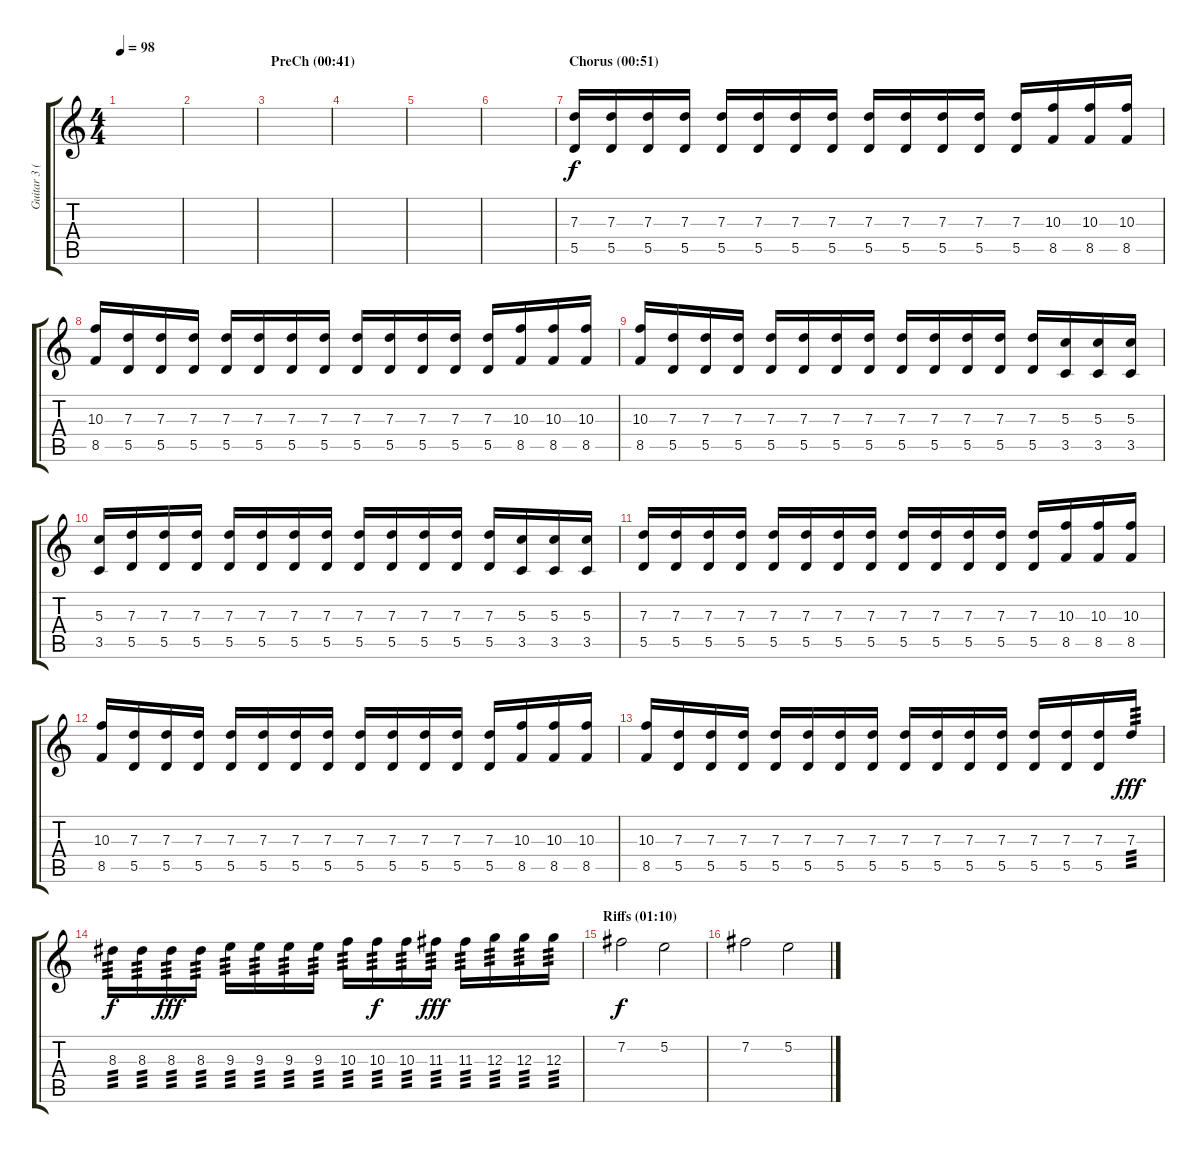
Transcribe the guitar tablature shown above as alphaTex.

\track ("Guitar 3 (Slash)" "Guitar 3 (") {instrument overdrivenguitar}
\staff {score tabs}
\tuning (E4 B3 G3 D3 A2 E2) {hide}
\ts (4 4)
\tempo 98
\clef g2
\ks c
|
|
\section ("" "PreCh (00:41)")
|
|
|
|
\section ("" "Chorus (00:51)")
(7.3 5.5).16 (7.3 5.5).16 (7.3 5.5).16 (7.3 5.5).16 (7.3 5.5).16 (7.3 5.5).16 (7.3 5.5).16 (7.3 5.5).16 (7.3 5.5).16 (7.3 5.5).16 (7.3 5.5).16 (7.3 5.5).16 (7.3 5.5).16 (10.3 8.5).16 (10.3 8.5).16 (10.3 8.5).16 |
(10.3 8.5).16 (7.3 5.5).16 (7.3 5.5).16 (7.3 5.5).16 (7.3 5.5).16 (7.3 5.5).16 (7.3 5.5).16 (7.3 5.5).16 (7.3 5.5).16 (7.3 5.5).16 (7.3 5.5).16 (7.3 5.5).16 (7.3 5.5).16 (10.3 8.5).16 (10.3 8.5).16 (10.3 8.5).16 |
(10.3 8.5).16 (7.3 5.5).16 (7.3 5.5).16 (7.3 5.5).16 (7.3 5.5).16 (7.3 5.5).16 (7.3 5.5).16 (7.3 5.5).16 (7.3 5.5).16 (7.3 5.5).16 (7.3 5.5).16 (7.3 5.5).16 (7.3 5.5).16 (5.3 3.5).16 (5.3 3.5).16 (5.3 3.5).16 |
(5.3 3.5).16 (7.3 5.5).16 (7.3 5.5).16 (7.3 5.5).16 (7.3 5.5).16 (7.3 5.5).16 (7.3 5.5).16 (7.3 5.5).16 (7.3 5.5).16 (7.3 5.5).16 (7.3 5.5).16 (7.3 5.5).16 (7.3 5.5).16 (5.3 3.5).16 (5.3 3.5).16 (5.3 3.5).16 |
(7.3 5.5).16 (7.3 5.5).16 (7.3 5.5).16 (7.3 5.5).16 (7.3 5.5).16 (7.3 5.5).16 (7.3 5.5).16 (7.3 5.5).16 (7.3 5.5).16 (7.3 5.5).16 (7.3 5.5).16 (7.3 5.5).16 (7.3 5.5).16 (10.3 8.5).16 (10.3 8.5).16 (10.3 8.5).16 |
(10.3 8.5).16 (7.3 5.5).16 (7.3 5.5).16 (7.3 5.5).16 (7.3 5.5).16 (7.3 5.5).16 (7.3 5.5).16 (7.3 5.5).16 (7.3 5.5).16 (7.3 5.5).16 (7.3 5.5).16 (7.3 5.5).16 (7.3 5.5).16 (10.3 8.5).16 (10.3 8.5).16 (10.3 8.5).16 |
(10.3 8.5).16 (7.3 5.5).16 (7.3 5.5).16 (7.3 5.5).16 (7.3 5.5).16 (7.3 5.5).16 (7.3 5.5).16 (7.3 5.5).16 (7.3 5.5).16 (7.3 5.5).16 (7.3 5.5).16 (7.3 5.5).16 (7.3 5.5).16 (7.3 5.5).16 (7.3 5.5).16 7.3.16{tp 3 dy fff} |
8.3.16{tp 3 dy f} 8.3.16{tp 3} 8.3.16{tp 3 dy fff} 8.3.16{tp 3} 9.3.16{tp 3} 9.3.16{tp 3} 9.3.16{tp 3} 9.3.16{tp 3} 10.3.16{tp 3} 10.3.16{tp 3 dy f} 10.3.16{tp 3} 11.3.16{tp 3 dy fff} 11.3.16{tp 3} 12.3.16{tp 3} 12.3.16{tp 3} 12.3.16{tp 3} |
\section ("" "Riffs (01:10)")
7.2.2{dy f} 5.2.2 |
7.2.2 5.2.2
